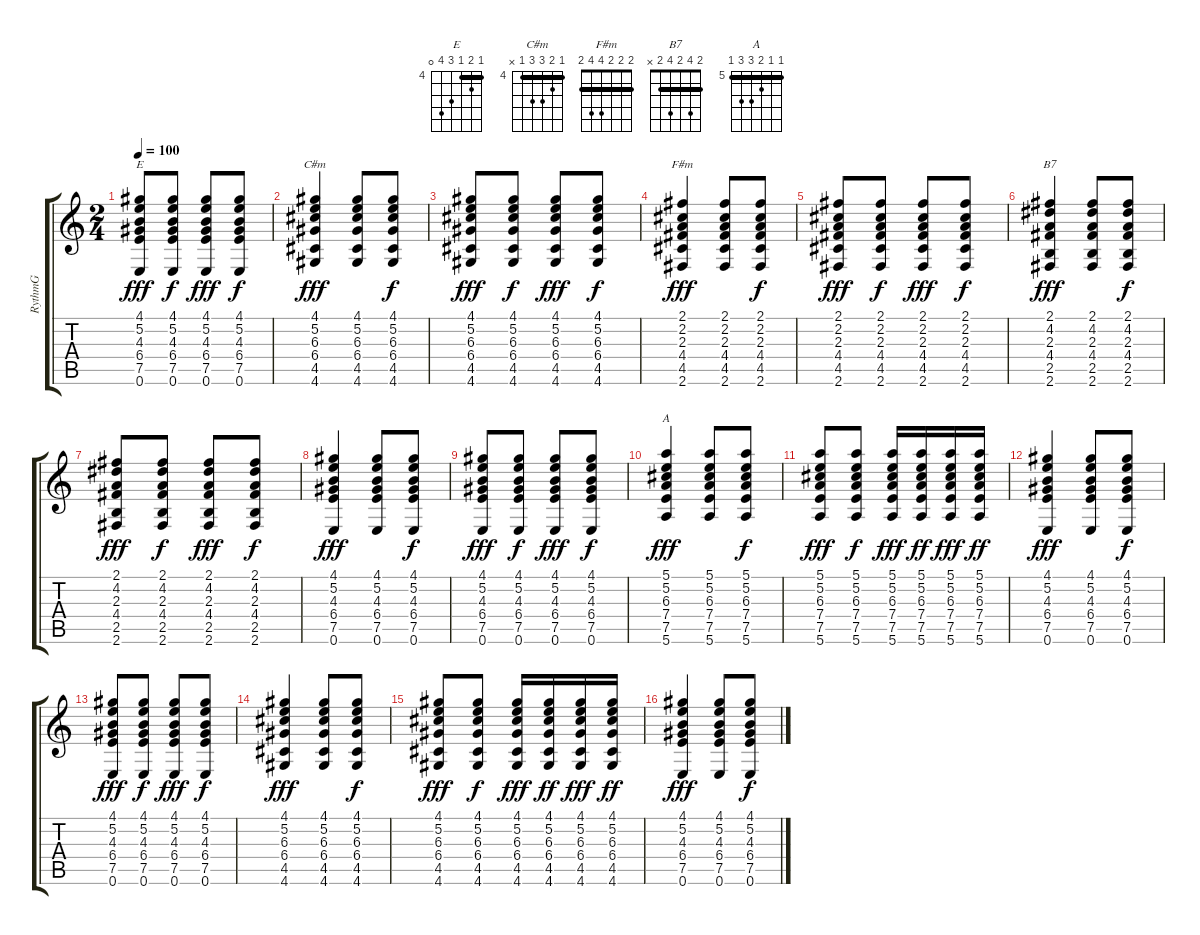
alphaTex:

\track ("RythmG" "RythmG") {instrument acousticguitarsteel}
\staff {score tabs}
\tuning (E4 B3 G3 D3 A2 E2) {hide}
\chord ("E" 4 5 4 6 7 0) {firstfret 4 barre 4}
\chord ("C#m" 4 5 6 6 4 x) {firstfret 4 barre 4}
\chord ("F#m" 2 2 2 4 4 2) {barre 2}
\chord ("B7" 2 4 2 4 2 x) {barre 2}
\chord ("A" 5 5 6 7 7 5) {firstfret 5 barre 5}
\ts (2 4)
\tempo 100
\clef g2
\ks c
(4.1 5.2 4.3 6.4 7.5 0.6).8{ch "E" dy fff} (4.1 5.2 4.3 6.4 7.5 0.6).8{dy f} (4.1 5.2 4.3 6.4 7.5 0.6).8{dy fff} (4.1 5.2 4.3 6.4 7.5 0.6).8{dy f} |
(4.1 5.2 6.3 6.4 4.5 4.6).4{ch "C#m" dy fff} (4.1 5.2 6.3 6.4 4.5 4.6).8 (4.1 5.2 6.3 6.4 4.5 4.6).8{dy f} |
(4.1 5.2 6.3 6.4 4.5 4.6).8{dy fff} (4.1 5.2 6.3 6.4 4.5 4.6).8{dy f} (4.1 5.2 6.3 6.4 4.5 4.6).8{dy fff} (4.1 5.2 6.3 6.4 4.5 4.6).8{dy f} |
(2.1 2.2 2.3 4.4 4.5 2.6).4{ch "F#m" dy fff} (2.1 2.2 2.3 4.4 4.5 2.6).8 (2.1 2.2 2.3 4.4 4.5 2.6).8{dy f} |
(2.1 2.2 2.3 4.4 4.5 2.6).8{dy fff} (2.1 2.2 2.3 4.4 4.5 2.6).8{dy f} (2.1 2.2 2.3 4.4 4.5 2.6).8{dy fff} (2.1 2.2 2.3 4.4 4.5 2.6).8{dy f} |
(2.1 4.2 2.3 4.4 2.5 2.6).4{ch "B7" dy fff} (2.1 4.2 2.3 4.4 2.5 2.6).8 (2.1 4.2 2.3 4.4 2.5 2.6).8{dy f} |
(2.1 4.2 2.3 4.4 2.5 2.6).8{dy fff} (2.1 4.2 2.3 4.4 2.5 2.6).8{dy f} (2.1 4.2 2.3 4.4 2.5 2.6).8{dy fff} (2.1 4.2 2.3 4.4 2.5 2.6).8{dy f} |
(4.1 5.2 4.3 6.4 7.5 0.6).4{dy fff} (4.1 5.2 4.3 6.4 7.5 0.6).8 (4.1 5.2 4.3 6.4 7.5 0.6).8{dy f} |
(4.1 5.2 4.3 6.4 7.5 0.6).8{dy fff} (4.1 5.2 4.3 6.4 7.5 0.6).8{dy f} (4.1 5.2 4.3 6.4 7.5 0.6).8{dy fff} (4.1 5.2 4.3 6.4 7.5 0.6).8{dy f} |
(5.1 5.2 6.3 7.4 7.5 5.6).4{ch "A" dy fff} (5.1 5.2 6.3 7.4 7.5 5.6).8 (5.1 5.2 6.3 7.4 7.5 5.6).8{dy f} |
(5.1 5.2 6.3 7.4 7.5 5.6).8{dy fff} (5.1 5.2 6.3 7.4 7.5 5.6).8{dy f} (5.1 5.2 6.3 7.4 7.5 5.6).16{dy fff} (5.1 5.2 6.3 7.4 7.5 5.6).16{dy ff} (5.1 5.2 6.3 7.4 7.5 5.6).16{dy fff} (5.1 5.2 6.3 7.4 7.5 5.6).16{dy ff} |
(4.1 5.2 4.3 6.4 7.5 0.6).4{dy fff} (4.1 5.2 4.3 6.4 7.5 0.6).8 (4.1 5.2 4.3 6.4 7.5 0.6).8{dy f} |
(4.1 5.2 4.3 6.4 7.5 0.6).8{dy fff} (4.1 5.2 4.3 6.4 7.5 0.6).8{dy f} (4.1 5.2 4.3 6.4 7.5 0.6).8{dy fff} (4.1 5.2 4.3 6.4 7.5 0.6).8{dy f} |
(4.1 5.2 6.3 6.4 4.5 4.6).4{dy fff} (4.1 5.2 6.3 6.4 4.5 4.6).8 (4.1 5.2 6.3 6.4 4.5 4.6).8{dy f} |
(4.1 5.2 6.3 6.4 4.5 4.6).8{dy fff} (4.1 5.2 6.3 6.4 4.5 4.6).8{dy f} (4.1 5.2 6.3 6.4 4.5 4.6).16{dy fff} (4.1 5.2 6.3 6.4 4.5 4.6).16{dy ff} (4.1 5.2 6.3 6.4 4.5 4.6).16{dy fff} (4.1 5.2 6.3 6.4 4.5 4.6).16{dy ff} |
(4.1 5.2 4.3 6.4 7.5 0.6).4{dy fff} (4.1 5.2 4.3 6.4 7.5 0.6).8 (4.1 5.2 4.3 6.4 7.5 0.6).8{dy f}
